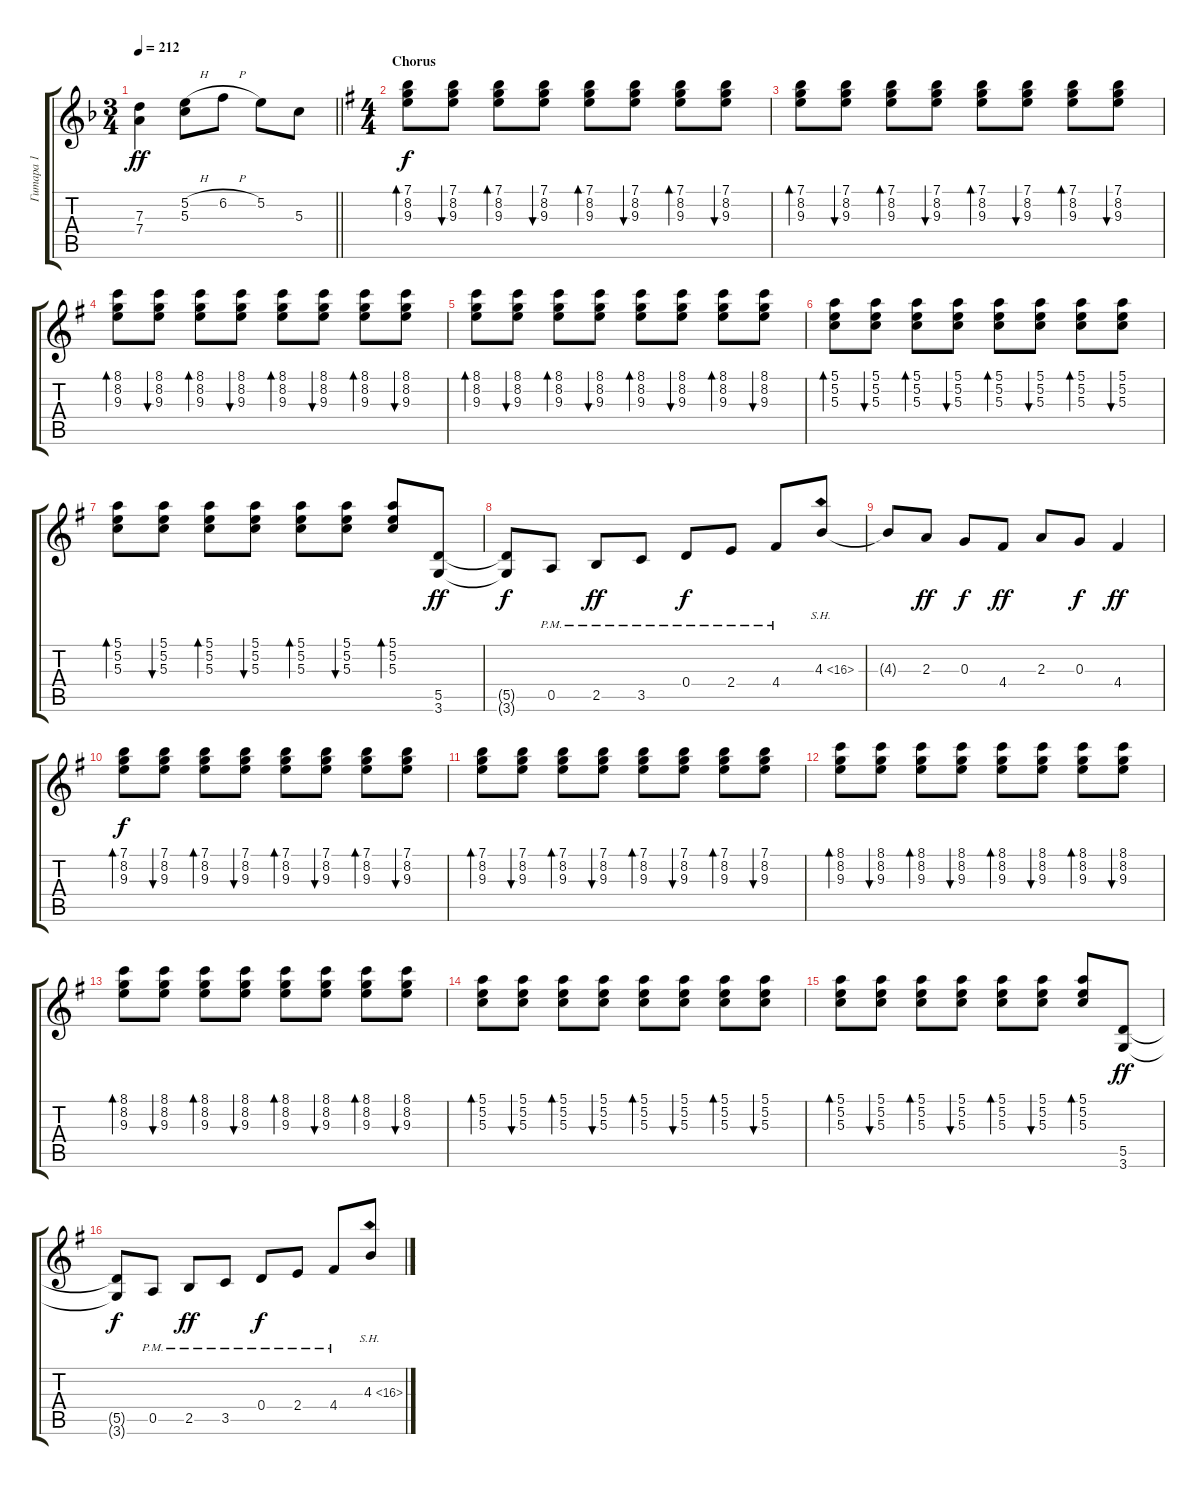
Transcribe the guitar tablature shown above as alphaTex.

\track ("Гитара 1" "Гитара 1") {instrument distortionguitar}
\staff {score tabs}
\tuning (E4 B3 G3 D3 A2 E2) {hide}
\ts (3 4)
\tempo 212
\clef g2
\barLineRight lightlight
\ks dminor
(7.3 7.4).4{dy ff} (5.2{h} 5.3).8 6.2{h}.8 5.2.8 5.3.8 |
\ts (4 4)
\section ("" "Chorus")
\ks eminor
(7.1 8.2 9.3).8{bd 60 dy f} (7.1 8.2 9.3).8{bu 60} (7.1 8.2 9.3).8{bd 60} (7.1 8.2 9.3).8{bu 60} (7.1 8.2 9.3).8{bd 60} (7.1 8.2 9.3).8{bu 60} (7.1 8.2 9.3).8{bd 60} (7.1 8.2 9.3).8{bu 60} |
(7.1 8.2 9.3).8{bd 60} (7.1 8.2 9.3).8{bu 60} (7.1 8.2 9.3).8{bd 60} (7.1 8.2 9.3).8{bu 60} (7.1 8.2 9.3).8{bd 60} (7.1 8.2 9.3).8{bu 60} (7.1 8.2 9.3).8{bd 60} (7.1 8.2 9.3).8{bu 60} |
(8.1 8.2 9.3).8{bd 60} (8.1 8.2 9.3).8{bu 60} (8.1 8.2 9.3).8{bd 60} (8.1 8.2 9.3).8{bu 60} (8.1 8.2 9.3).8{bd 60} (8.1 8.2 9.3).8{bu 60} (8.1 8.2 9.3).8{bd 60} (8.1 8.2 9.3).8{bu 60} |
(8.1 8.2 9.3).8{bd 60} (8.1 8.2 9.3).8{bu 60} (8.1 8.2 9.3).8{bd 60} (8.1 8.2 9.3).8{bu 60} (8.1 8.2 9.3).8{bd 60} (8.1 8.2 9.3).8{bu 60} (8.1 8.2 9.3).8{bd 60} (8.1 8.2 9.3).8{bu 60} |
(5.1 5.2 5.3).8{bd 60} (5.1 5.2 5.3).8{bu 60} (5.1 5.2 5.3).8{bd 60} (5.1 5.2 5.3).8{bu 60} (5.1 5.2 5.3).8{bd 60} (5.1 5.2 5.3).8{bu 60} (5.1 5.2 5.3).8{bd 60} (5.1 5.2 5.3).8{bu 60} |
(5.1 5.2 5.3).8{bd 60} (5.1 5.2 5.3).8{bu 60} (5.1 5.2 5.3).8{bd 60} (5.1 5.2 5.3).8{bu 60} (5.1 5.2 5.3).8{bd 60} (5.1 5.2 5.3).8{bu 60} (5.1 5.2 5.3).8{bd 60} (5.5 3.6).8{dy ff} |
(5.5{t} 3.6{t}).8{dy f} 0.5{pm}.8 2.5{pm}.8{dy ff} 3.5{pm}.8 0.4{pm}.8{dy f} 2.4{pm}.8 4.4{pm}.8 4.3{sh 12}.8 |
4.3{t}.8 2.3.8{dy ff} 0.3.8{dy f} 4.4.8{dy ff} 2.3.8 0.3.8{dy f} 4.4.4{dy ff} |
(7.1 8.2 9.3).8{bd 60 dy f} (7.1 8.2 9.3).8{bu 60} (7.1 8.2 9.3).8{bd 60} (7.1 8.2 9.3).8{bu 60} (7.1 8.2 9.3).8{bd 60} (7.1 8.2 9.3).8{bu 60} (7.1 8.2 9.3).8{bd 60} (7.1 8.2 9.3).8{bu 60} |
(7.1 8.2 9.3).8{bd 60} (7.1 8.2 9.3).8{bu 60} (7.1 8.2 9.3).8{bd 60} (7.1 8.2 9.3).8{bu 60} (7.1 8.2 9.3).8{bd 60} (7.1 8.2 9.3).8{bu 60} (7.1 8.2 9.3).8{bd 60} (7.1 8.2 9.3).8{bu 60} |
(8.1 8.2 9.3).8{bd 60} (8.1 8.2 9.3).8{bu 60} (8.1 8.2 9.3).8{bd 60} (8.1 8.2 9.3).8{bu 60} (8.1 8.2 9.3).8{bd 60} (8.1 8.2 9.3).8{bu 60} (8.1 8.2 9.3).8{bd 60} (8.1 8.2 9.3).8{bu 60} |
(8.1 8.2 9.3).8{bd 60} (8.1 8.2 9.3).8{bu 60} (8.1 8.2 9.3).8{bd 60} (8.1 8.2 9.3).8{bu 60} (8.1 8.2 9.3).8{bd 60} (8.1 8.2 9.3).8{bu 60} (8.1 8.2 9.3).8{bd 60} (8.1 8.2 9.3).8{bu 60} |
(5.1 5.2 5.3).8{bd 60} (5.1 5.2 5.3).8{bu 60} (5.1 5.2 5.3).8{bd 60} (5.1 5.2 5.3).8{bu 60} (5.1 5.2 5.3).8{bd 60} (5.1 5.2 5.3).8{bu 60} (5.1 5.2 5.3).8{bd 60} (5.1 5.2 5.3).8{bu 60} |
(5.1 5.2 5.3).8{bd 60} (5.1 5.2 5.3).8{bu 60} (5.1 5.2 5.3).8{bd 60} (5.1 5.2 5.3).8{bu 60} (5.1 5.2 5.3).8{bd 60} (5.1 5.2 5.3).8{bu 60} (5.1 5.2 5.3).8{bd 60} (5.5 3.6).8{dy ff} |
(5.5{t} 3.6{t}).8{dy f} 0.5{pm}.8 2.5{pm}.8{dy ff} 3.5{pm}.8 0.4{pm}.8{dy f} 2.4{pm}.8 4.4{pm}.8 4.3{sh 12}.8
